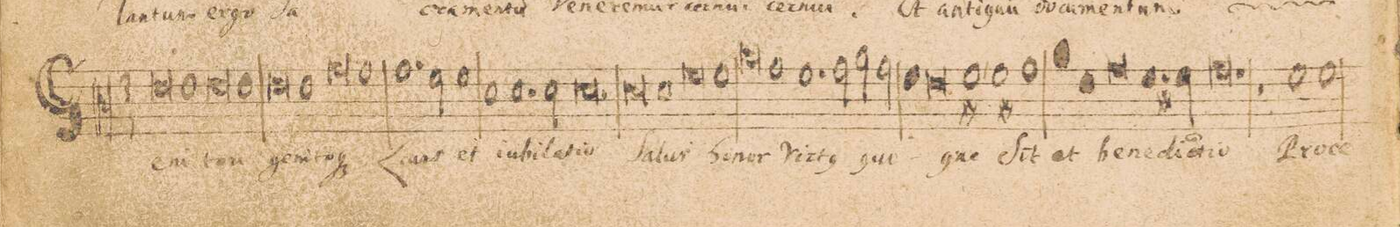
**kern	**text	**text	**text	**text
*I"ALTVS.	*	*	*	*
*clefC3	*	*	*	*
*k[]	*	*	*	*
*met(c|)	*	*	*	*
*M3/1	*	*	*	*
0e	Ge-	.	.	.
1e	-ni-	.	.	.
=32-	=32-	=32-	=32-	=32-
0e	-to-	.	.	.
1e	-ri	.	.	.
=33-	=33-	=33-	=33-	=33-
0e	ge-	.	.	.
1e	-ni-	.	.	.
=34-	=34-	=34-	=34-	=34-
0g	-to-	.	.	.
1g	-q(ue)	.	.	.
=35-	=35-	=35-	=35-	=35-
1.g	Laus	.	.	.
2f\	et	.	.	.
1f	iu-	.	.	.
=36-	=36-	=36-	=36-	=36-
1d	-bi-	.	.	.
1.d	-la-	.	.	.
2d\	-ti-	.	.	.
=37-	=37-	=37-	=37-	=37-
0.d	-o	.	.	.
=38-	=38-	=38-	=38-	=38-
0d	ſa-	.	.	.
1d	-lus	.	.	.
=39-	=39-	=39-	=39-	=39-
0f	.	.	.	.
1f	ho-	.	.	.
=40-	=40-	=40-	=40-	=40-
0a	-nor	.	.	.
1g	vir-	.	.	.
=41-	=41-	=41-	=41-	=41-
1.f	-t(us)	.	.	.
2g\	quo-	.	.	.
2a\	.	.	.	.
2g\	.	.	.	.
=42-	=42-	=42-	=42-	=42-
1f	.	.	.	.
0e	.	.	.	.
=43-	=43-	=43-	=43-	=43-
1f#X,<	-que	.	.	.
1f#X	ſit	.	.	.
1g	.	.	.	.
=44-	=44-	=44-	=44-	=44-
*col	*	*	*	*
1a	et	.	.	.
1e	be-	.	.	.
0g	-ne-	.	.	.
=45-	=45-	=45-	=45-	=45-
1.f#X	-dic-	.	.	.
2f#\	-ti-	.	.	.
*Xcol	*	*	*	*
=46-	=46-	=46-	=46-	=46-
0.g	-o	.	.	.
=47-	=47-	=47-	=47-	=47-
1r	.	.	.	.
1fny	Pro-	.	.	.
1f	-ce-	.	.	.
=48-	=48-	=48-	=48-	=48-
*-	*-	*-	*-	*-
